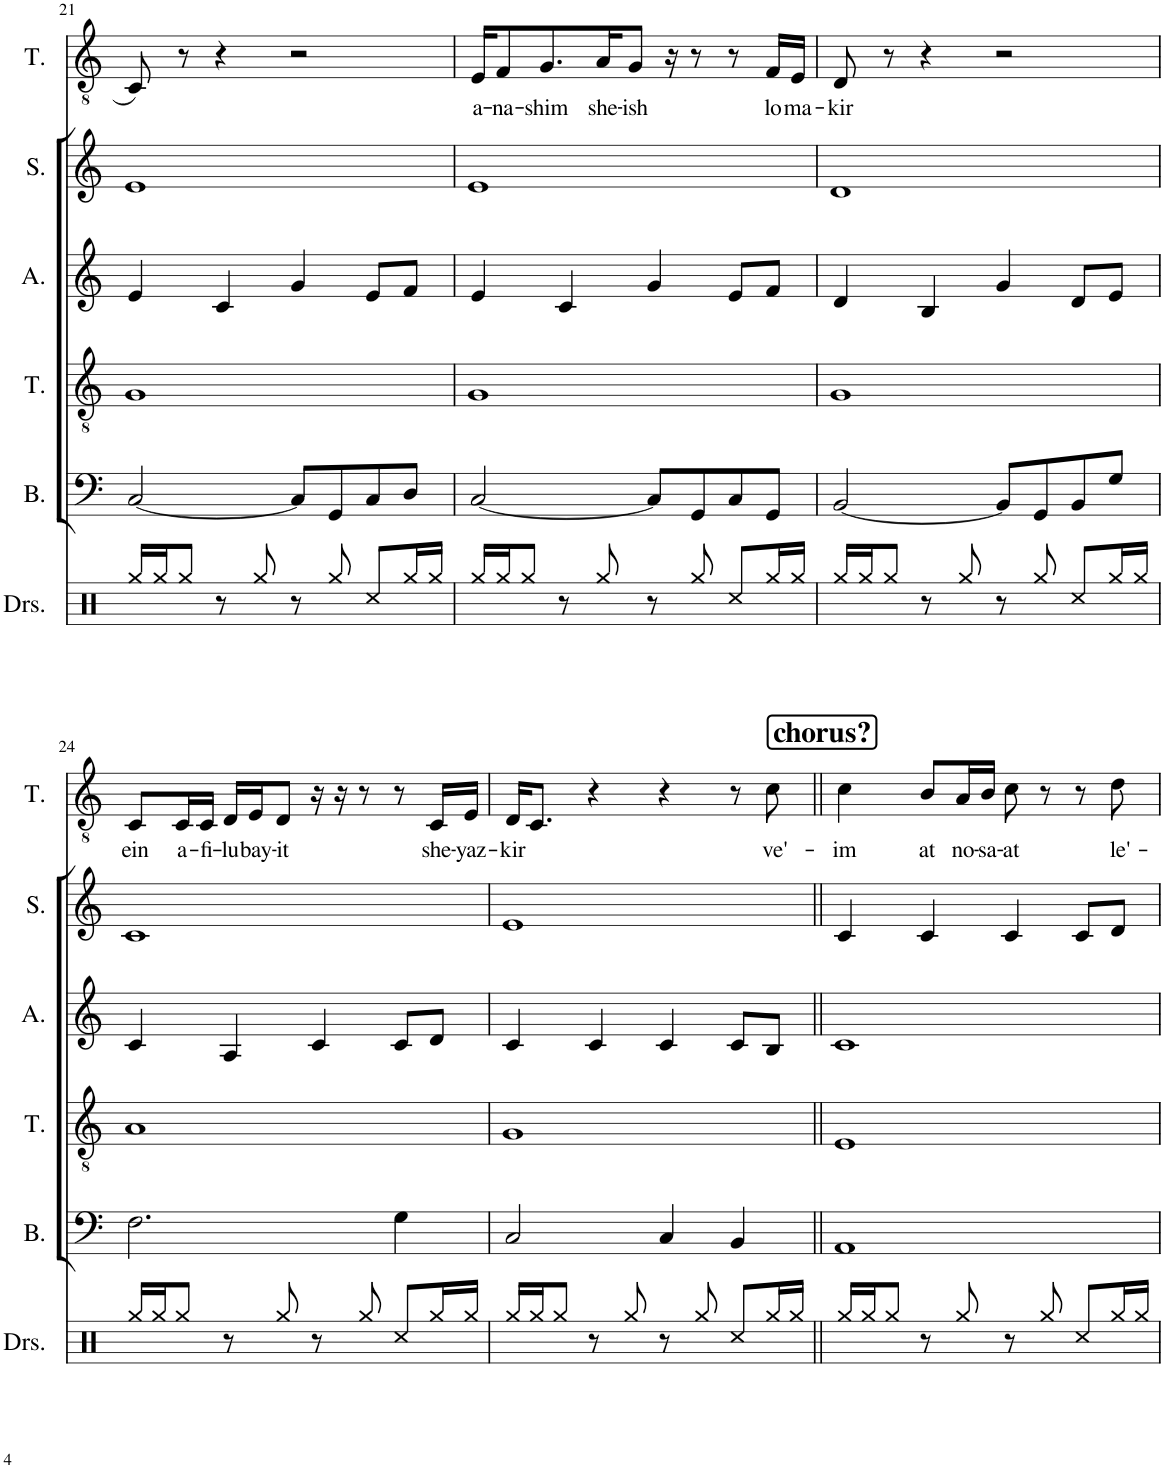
**kern	**kern	**kern	**kern	**kern	**kern	**text
*part6	*part5	*part4	*part3	*part2	*part1	*part1
*staff6	*staff5	*staff4	*staff3	*staff2	*staff1	*staff1
*I"Drumset	*I"Bass	*I"Tenor	*I"Alto	*I"Soprano	*I"Tenor	*
*I'Drs.	*I'B.	*I'T.	*I'A.	*I'S.	*I'T.	*
!!LO:PB:g=z
*clefX	*clefF4	*clefGv2	*clefG2	*clefG2	*clefGv2	*
*k[]	*k[]	*k[]	*k[]	*k[]	*k[]	*
*M4/4	*M4/4	*M4/4	*M4/4	*M4/4	*M4/4	*
=21	=21	=21	=21	=21	=21	=21
16Rgg/LL	[2C/	1G	4e/	1e	8C/	.
16Rgg/J	.	.	.	.	.	.
8Rgg/J	.	.	.	.	8r	.
8r	.	.	4c/	.	4r	.
8Rgg/	.	.	.	.	.	.
8r	8C/L]	.	4g/	.	2r	.
8Rgg/	8GG/	.	.	.	.	.
8Rcc/L	8C/	.	8e/L	.	.	.
16Rgg/L	8D/J	.	8f/J	.	.	.
16Rgg/JJ	.	.	.	.	.	.
=22	=22	=22	=22	=22	=22	=22
!	!	!	!	!	!	!LO:LY:b
16Rgg/LL	[2C/	1G	4e/	1e	16E/KL	a-
!	!	!	!	!	!	!LO:LY:b
16Rgg/J	.	.	.	.	8F/	-na-
8Rgg/J	.	.	.	.	.	.
!	!	!	!	!	!	!LO:LY:b
.	.	.	.	.	8.G/	-shim
8r	.	.	4c/	.	.	.
!	!	!	!	!	!	!LO:LY:b
8Rgg/	.	.	.	.	16A/K	she-
!	!	!	!	!	!	!LO:LY:b
.	.	.	.	.	8G/J	-ish
8r	8C/L]	.	4g/	.	.	.
.	.	.	.	.	16r	.
8Rgg/	8GG/	.	.	.	8r	.
8Rcc/L	8C/	.	8e/L	.	8r	.
!	!	!	!	!	!	!LO:LY:b
16Rgg/L	8GG/J	.	8f/J	.	16F/LL	lo
!	!	!	!	!	!	!LO:LY:b
16Rgg/JJ	.	.	.	.	16E/JJ	ma-
=23	=23	=23	=23	=23	=23	=23
!	!	!	!	!	!	!LO:LY:b
16Rgg/LL	[2BB/	1G	4d/	1d	8D/	-kir
16Rgg/J	.	.	.	.	.	.
8Rgg/J	.	.	.	.	8r	.
8r	.	.	4B/	.	4r	.
8Rgg/	.	.	.	.	.	.
8r	8BB/L]	.	4g/	.	2r	.
8Rgg/	8GG/	.	.	.	.	.
8Rcc/L	8BB/	.	8d/L	.	.	.
16Rgg/L	8G/J	.	8e/J	.	.	.
16Rgg/JJ	.	.	.	.	.	.
!!LO:LB:g=z
=24	=24	=24	=24	=24	=24	=24
!	!	!	!	!	!	!LO:LY:b
16Rgg/LL	2.F\	1A	4c/	1c	8C/L	ein
16Rgg/J	.	.	.	.	.	.
!	!	!	!	!	!	!LO:LY:b
8Rgg/J	.	.	.	.	16C/L	a-
!	!	!	!	!	!	!LO:LY:b
.	.	.	.	.	16C/JJ	-fi-
!	!	!	!	!	!	!LO:LY:b
8r	.	.	4A/	.	16D/LL	-lu
!	!	!	!	!	!	!LO:LY:b
.	.	.	.	.	16E/J	bay-
!	!	!	!	!	!	!LO:LY:b
8Rgg/	.	.	.	.	8D/J	-it
8r	.	.	4c/	.	16r	.
.	.	.	.	.	16r	.
8Rgg/	.	.	.	.	8r	.
8Rcc/L	4G\	.	8c/L	.	8r	.
!	!	!	!	!	!	!LO:LY:b
16Rgg/L	.	.	8d/J	.	16C/LL	she-
!	!	!	!	!	!	!LO:LY:b
16Rgg/JJ	.	.	.	.	16E/JJ	-yaz-
=25	=25	=25	=25	=25	=25	=25
!	!	!	!	!	!	!LO:LY:b
16Rgg/LL	2C/	1G	4c/	1e	16D/KL	-kir
16Rgg/J	.	.	.	.	8.C/J	.
8Rgg/J	.	.	.	.	.	.
8r	.	.	4c/	.	4r	.
8Rgg/	.	.	.	.	.	.
8r	4C/	.	4c/	.	4r	.
8Rgg/	.	.	.	.	.	.
8Rcc/L	4BB/	.	8c/L	.	8r	.
!	!	!	!	!	!	!LO:LY:b
16Rgg/L	.	.	8B/J	.	8c\	ve'-
16Rgg/JJ	.	.	.	.	.	.
!!LO:REH:place=s1:a:B:cj:fs=14:t=chorus?
=26||	=26||	=26||	=26||	=26||	=26||	=26||
!	!	!	!	!	!	!LO:LY:b
16Rgg/LL	1AA	1E	1c	4c/	4c\	-im
16Rgg/J	.	.	.	.	.	.
8Rgg/J	.	.	.	.	.	.
!	!	!	!	!	!	!LO:LY:b
8r	.	.	.	4c/	8B/L	at
!	!	!	!	!	!	!LO:LY:b
8Rgg/	.	.	.	.	16A/L	no-
!	!	!	!	!	!	!LO:LY:b
.	.	.	.	.	16B/JJ	-sa-
!	!	!	!	!	!	!LO:LY:b
8r	.	.	.	4c/	8c\	-at
8Rgg/	.	.	.	.	8r	.
8Rcc/L	.	.	.	8c/L	8r	.
!	!	!	!	!	!	!LO:LY:b
16Rgg/L	.	.	.	8d/J	8d\	le'-
16Rgg/JJ	.	.	.	.	.	.
=	=	=	=	=	=	=
*-	*-	*-	*-	*-	*-	*-
